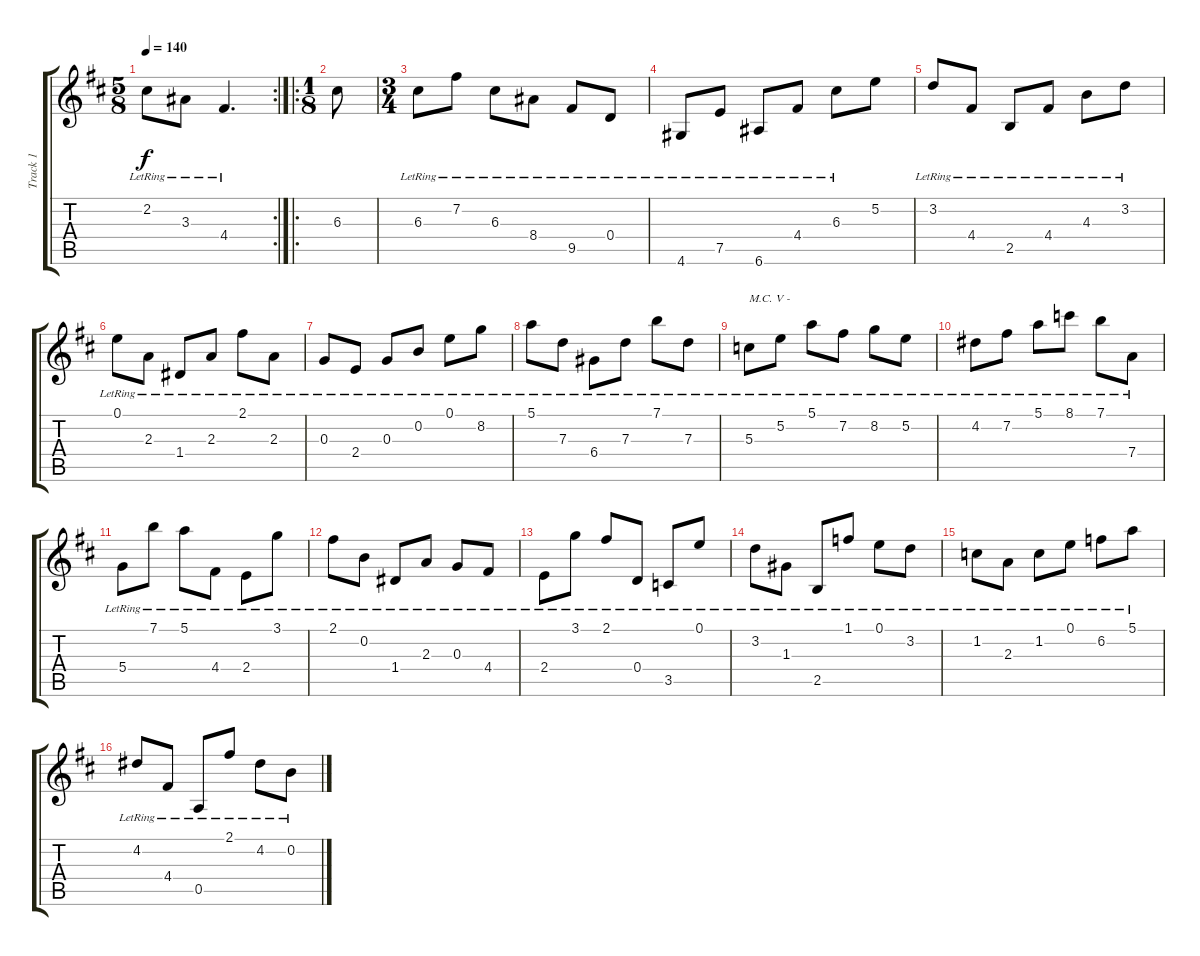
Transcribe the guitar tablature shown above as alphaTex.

\track ("Track 1" "Track 1") {instrument acousticguitarnylon}
\staff {score tabs}
\tuning (E4 B3 G3 D3 A2 E2) {hide}
\rc 2
\ts (5 8)
\tempo 140
\clef g2
\ks bminor
2.2{lr}.8{dy f} 3.3{lr}.8 4.4{lr}.4{d} |
\ro
\ts (1 8)
6.3.8 |
\ts (3 4)
6.3{lr}.8 7.2{lr}.8 6.3{lr}.8 8.4{lr}.8 9.5{lr}.8 0.4{lr}.8 |
4.6{lr}.8 7.5{lr}.8 6.6{lr}.8 4.4{lr}.8 6.3{lr}.8 5.2.8 |
3.2{lr}.8 4.4{lr}.8 2.5{lr}.8 4.4{lr}.8 4.3{lr}.8 3.2{lr}.8 |
0.1{lr}.8 2.3{lr}.8 1.4{lr}.8 2.3{lr}.8 2.1{lr}.8 2.3{lr}.8 |
0.3{lr}.8 2.4{lr}.8 0.3{lr}.8 0.2{lr}.8 0.1{lr}.8 8.2{lr}.8 |
5.1{lr}.8 7.3{lr}.8 6.4{lr}.8 7.3{lr}.8 7.1{lr}.8 7.3{lr}.8 |
5.3{lr}.8{txt "M.C. V - "} 5.2{lr}.8 5.1{lr}.8 7.2{lr}.8 8.2{lr}.8 5.2{lr}.8 |
4.2{lr}.8 7.2{lr}.8 5.1{lr}.8 8.1{lr}.8 7.1{lr}.8 7.4{lr}.8 |
5.4{lr}.8 7.1{lr}.8 5.1{lr}.8 4.4{lr}.8 2.4{lr}.8 3.1{lr}.8 |
2.1{lr}.8 0.2{lr}.8 1.4{lr}.8 2.3{lr}.8 0.3{lr}.8 4.4{lr}.8 |
2.4{lr}.8 3.1{lr}.8 2.1{lr}.8 0.4{lr}.8 3.5{lr}.8 0.1{lr}.8 |
3.2{lr}.8 1.3{lr}.8 2.5{lr}.8 1.1{lr}.8 0.1{lr}.8 3.2{lr}.8 |
1.2{lr}.8 2.3{lr}.8 1.2{lr}.8 0.1{lr}.8 6.2{lr}.8 5.1{lr}.8 |
4.2{lr}.8 4.4{lr}.8 0.5{lr}.8 2.1{lr}.8 4.2{lr}.8 0.2{lr}.8
